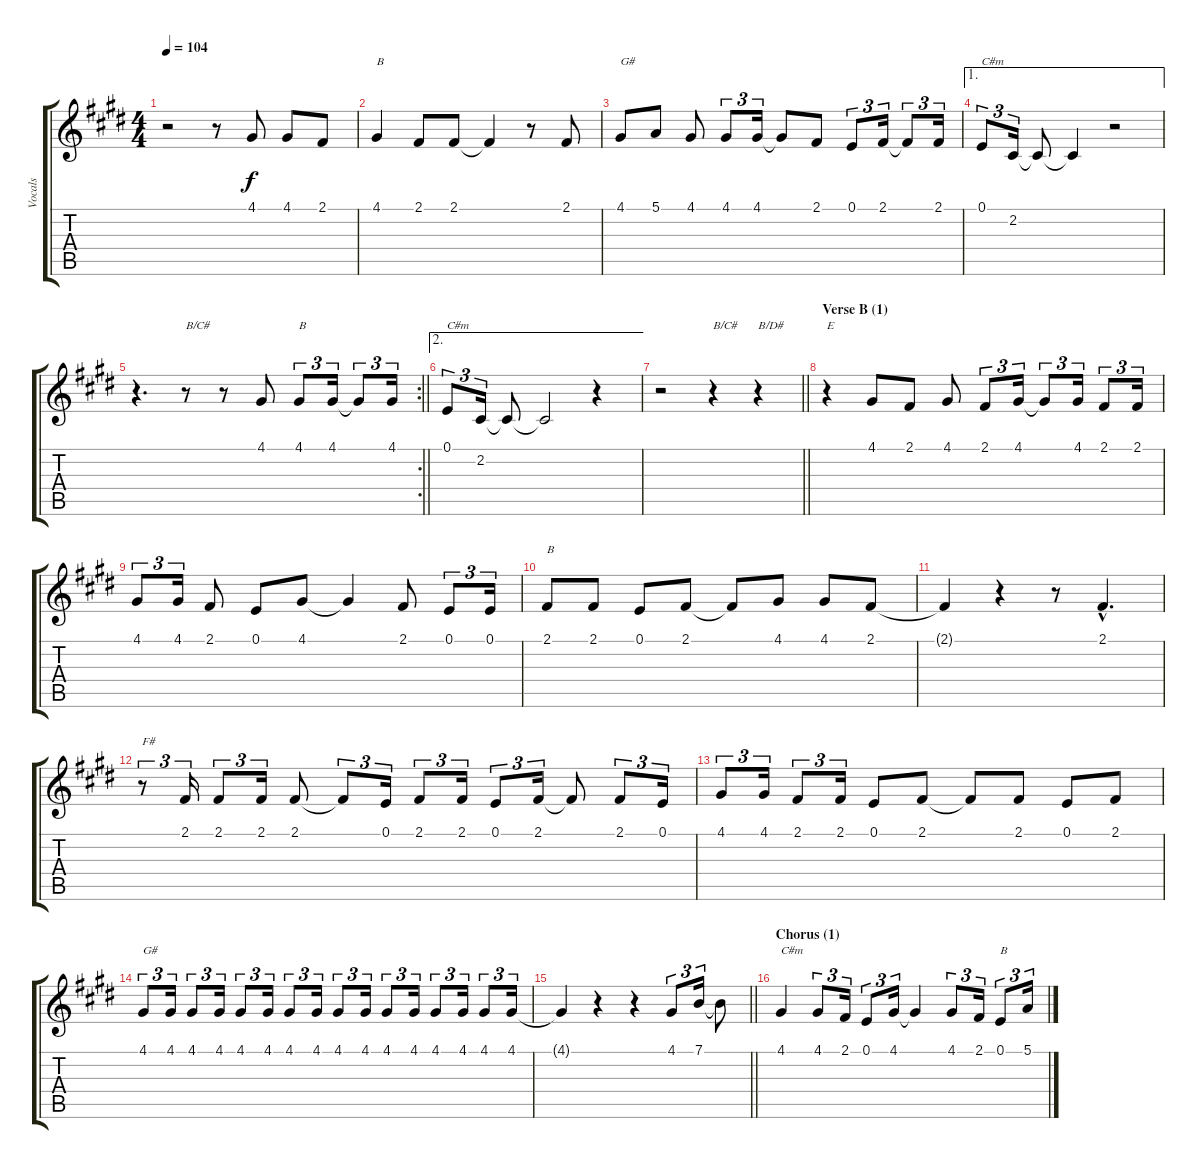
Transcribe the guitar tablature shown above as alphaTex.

\track ("Vocals" "Vocals") {instrument sopranosax}
\staff {score tabs}
\tuning (E4 B3 G3 D3 A2 E2) {hide}
\ts (4 4)
\tempo 104
\clef g2
\ks c#minor
r.2{dy f} r.8 4.1.8 4.1.8 2.1.8 |
4.1.4{txt "B"} 2.1.8 2.1.8 2.1{t}.4 r.8 2.1.8 |
4.1.8{txt "G#"} 5.1.8 4.1.8 4.1.8{tu (3 2)} 4.1.16{tu (3 2)} 4.1{t}.8 2.1.8 0.1.8{tu (3 2)} 2.1.16{tu (3 2)} 2.1{t}.8{tu (3 2)} 2.1.16{tu (3 2)} |
\ae 1
0.1.8{tu (3 2) txt "C#m"} 2.2.16{tu (3 2)} 2.2{t}.8 2.2{t}.4 r.2 |
\rc 2
\barLineRight lightlight
r.4{d} r.8{txt "B/C#"} r.8 4.1.8 4.1.8{tu (3 2) txt "B"} 4.1.16{tu (3 2)} 4.1{t}.8{tu (3 2)} 4.1.16{tu (3 2)} |
\ae 2
0.1.8{tu (3 2) txt "C#m"} 2.2.16{tu (3 2)} 2.2{t}.8 2.2{t}.2 r.4 |
\barLineRight lightlight
r.2 r.4{txt "B/C#"} r.4{txt "B/D#"} |
\section ("" "Verse B (1)")
r.4{txt "E"} 4.1.8 2.1.8 4.1.8 2.1.8{tu (3 2)} 4.1.16{tu (3 2)} 4.1{t}.8{tu (3 2)} 4.1.16{tu (3 2)} 2.1.8{tu (3 2)} 2.1.16{tu (3 2)} |
4.1.8{tu (3 2)} 4.1.16{tu (3 2)} 2.1.8 0.1.8 4.1.8 4.1{t}.4 2.1.8 0.1.8{tu (3 2)} 0.1.16{tu (3 2)} |
2.1.8{txt "B"} 2.1.8 0.1.8 2.1.8 2.1{t}.8 4.1.8 4.1.8 2.1.8 |
2.1{t}.4 r.4 r.8 2.1{hac}.4{d} |
r.8{tu (3 2) txt "F#"} 2.1.16{tu (3 2)} 2.1.8{tu (3 2)} 2.1.16{tu (3 2)} 2.1.8 2.1{t}.8{tu (3 2)} 0.1.16{tu (3 2)} 2.1.8{tu (3 2)} 2.1.16{tu (3 2)} 0.1.8{tu (3 2)} 2.1.16{tu (3 2)} 2.1{t}.8 2.1.8{tu (3 2)} 0.1.16{tu (3 2)} |
4.1.8{tu (3 2)} 4.1.16{tu (3 2)} 2.1.8{tu (3 2)} 2.1.16{tu (3 2)} 0.1.8 2.1.8 2.1{t}.8 2.1.8 0.1.8 2.1.8 |
4.1.8{tu (3 2) txt "G#"} 4.1.16{tu (3 2)} 4.1.8{tu (3 2)} 4.1.16{tu (3 2)} 4.1.8{tu (3 2)} 4.1.16{tu (3 2)} 4.1.8{tu (3 2)} 4.1.16{tu (3 2)} 4.1.8{tu (3 2)} 4.1.16{tu (3 2)} 4.1.8{tu (3 2)} 4.1.16{tu (3 2)} 4.1.8{tu (3 2)} 4.1.16{tu (3 2)} 4.1.8{tu (3 2)} 4.1.16{tu (3 2)} |
\barLineRight lightlight
4.1{t}.4 r.4 r.4 4.1.8{tu (3 2)} 7.1.16{tu (3 2)} 7.1{t}.8 |
\section ("" "Chorus (1)")
4.1.4{txt "C#m"} 4.1.8{tu (3 2)} 2.1.16{tu (3 2)} 0.1.8{tu (3 2)} 4.1.16{tu (3 2)} 4.1{t}.4 4.1.8{tu (3 2)} 2.1.16{tu (3 2)} 0.1.8{tu (3 2) txt "B"} 5.1.16{tu (3 2)}
